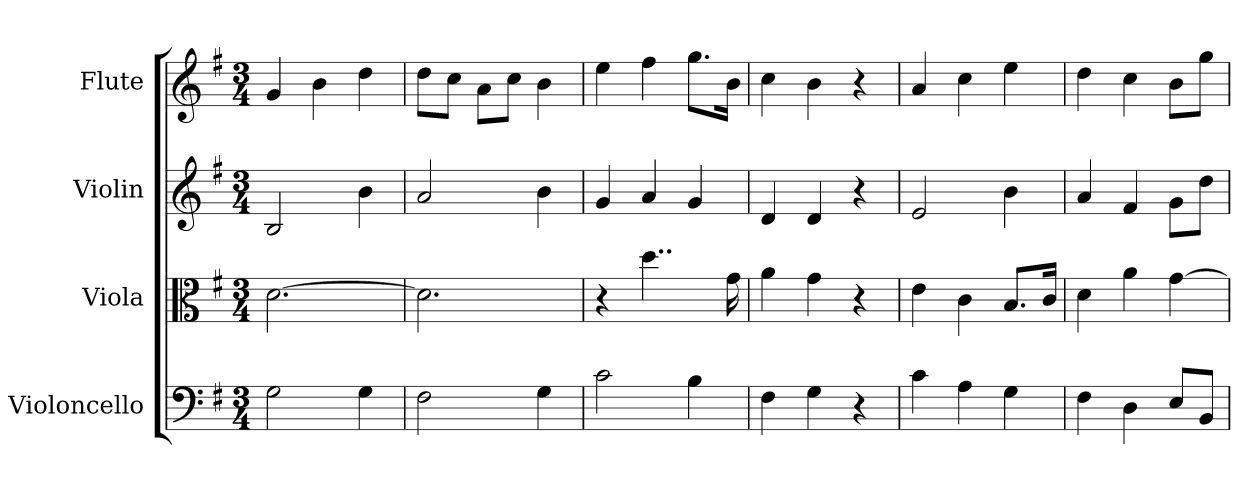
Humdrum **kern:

**kern	**kern	**kern	**kern
*part4	*part3	*part2	*part1
*staff4	*staff3	*staff2	*staff1
*I"Violoncello	*I"Viola	*I"Violin	*I"Flute
*I'Vc	*I'Vla	*I'Vln	*I'Fl
*clefF4	*clefC3	*	*
*k[f#]	*k[f#]	*k[f#]	*k[f#]
*G:	*G:	*G:	*G:
*M3/4	*M3/4	*M3/4	*M3/4
*MM76	*MM76	*MM76	*MM76
=	=	=	=
2G	[2.d	2B	4g
.	.	.	4b
4G	.	4b	4dd
=2	=2	=2	=2
2F#	2.d]	2a	8ddL
.	.	.	8ccJ
.	.	.	8aL
.	.	.	8ccJ
4G	.	4b	4b
=3	=3	=3	=3
2c	4r	4g	4ee
.	4..dd	4a	4ff#
4B	.	4g	8.ggL
.	16g	.	16bJk
=4	=4	=4	=4
4F#	4a	4d	4cc
4G	4g	4d	4b
4r	4r	4r	4r
=5	=5	=5	=5
4c	4e	2e	4a
4A	4c	.	4cc
4G	8.B/L	4b	4ee
.	16c/Jk	.	.
=6	=6	=6	=6
4F#	4d	4a	4dd
4D	4a	4f#	4cc
8E/L	[4g	8gL	8bL
8BB/J	.	8ddJ	8ggJ
=	=	=	=
*-	*-	*-	*-
